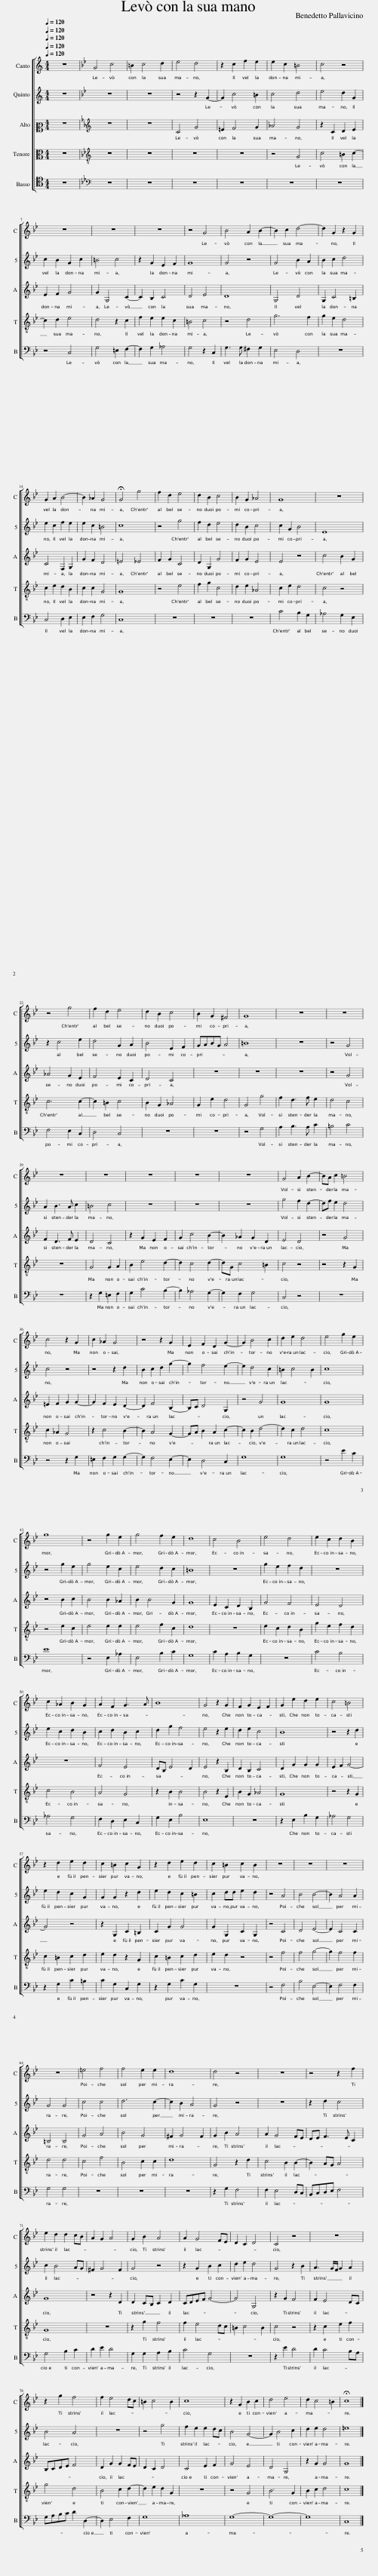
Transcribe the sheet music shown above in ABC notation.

X:1
%%score [ 1 2 3 4 5 ]
L:1/8
Q:1/4=120
M:4/4
I:linebreak $
K:C
V:1 treble
V:2 treble
V:3 alto2
V:4 alto
V:5 tenor
V:1
 z8 |[K:Bb] G4 c4 | =B2 c4 d2 | e4 d4 | z2 c2 f2 e2 | %5
 e2 c2 =B4 | c4 z4 |$ z8 | z8 | z8 | %10
 z4 G4 | B4 A2 B2- | B2 c2 d4- | d2 G2 z2 G2 |$ G2 A2 B4- | %15
 B2 _A2 G4 | !fermata!G4 g4 | f2 d2 e4 | d2 B2 c4 | B2 G2 _A4 | %20
 G8 | z8 |$ z4 g4 | f2 d2 e4 | d2 B2 c4 | %25
 B2 G2 ^F4 | G8 | z8 | z8 |$ z8 | %30
 z8 | z8 | z8 | z8 | G4 A2 B2- | %35
 BA c2 =B4 |$ c4 z2 G2 | c2 _A2 G4 | z4 z2 G2 | E2 F2 D2 G2- | %40
 G2 B4 c2 | d2 e2 d4 | e4 g2 e2 |$ g8 | z4 g2 e2 | %45
 g4 f2 e2 | d8 | c4 B4 | e4 d4 | e2 c2 d2 B2 |$ %50
 c2 _A2 B2 G2 | A2 F2 G3 A | B8 | G4 z2 G2 | F2 G2 E2 F2 | %55
 G2 e2 d2 e2 | c4 =B4 |$ z2 d2 e2 d2 | c2 =B2 c2 G2 | z2 d2 e2 d2 | %60
 c2 =B2 c2 B2 | z8 | z8 | z8 |$ z8 | %65
 =e4 f4 | f4 e2 e2 | d8 | d4 z4 | z8 | %70
 z4 z2 f2 |$ e2 d2 d2 cB | A2 G2 A4 | G2 B2 A4 | A2 G4 FE | %75
 D2 C2 D4 | C4 z4 | z8 |$ z2 g2 f4 | f2 e4 dc | %80
 =B2 c4 B2 | c8 | z2 G2 B2 c2 | d4 e4 | d2 c4 =B2 | %85
 !fermata!c8 |] %86
V:2
 z8 |[K:Bb] z8 | z8 | z4 z2 G2- | G2 c4 =B2 | %5
 c4 d4 | e4 d2 G2 |$ c2 B2 G2 c2 | =B4 c4 | z2 G2 E2 F2 | %10
 G8 | G4 z4 | G4 B2 A2 | B2 c2 d4 |$ e2 c2 f2 e2 | %15
 e2 c2 =B4 | c8 | z4 g4 | f2 d2 e4 | d2 B2 c4 | %20
 c2 G2 B4 | E8 |$ z2 c4 e2 | d4 G2 A2 | B4 E2 F2 | %25
 GABG A4 | =B8 | z8 | z4 G4 |$ A2 B3 A c2 | %30
 =B4 c4 | z8 | z8 | z8 | g4 f2 d2- | %35
 df e2 d4 |$ c4 z4 | z4 z2 d2 | B2 c2 d2 g2- | g2 f4 e2- | %40
 e2 d4 c2 | =B2 c4 B2 | c8 |$ z4 g2 e2 | g4 e2 c2 | %45
 e4 d2 c2 | =B8 | z8 | g2 e2 f2 d2 | z8 |$ %50
 e2 c2 d2 B2 | c2 d2 B2 c2 | d2 g2 f4 | e4 z2 e2 | d2 e2 c4 | %55
 B8 | z4 z2 d2 |$ e2 d2 c2 G2 | G2 G2 z2 d2 | e2 d2 c2 =B2 | %60
 c2 dd e2 d2 | z4 A4 | B4 B4- | B2 A4 A2 |$ G4 G4 | %65
 c4 c4 | d6 c2- | c2 B2 A4 | G4 z4 | z8 | %70
 z2 d2 c4 |$ c2 B4 AG | ^F2 G4 F2 | G4 z4 | z2 G2 B2 c2 | %75
 d2 e2 d4 | G4 z2 B2 | A3 G/F/ G2 A2 |$ B4 A4 | z8 | %80
 z4 g4 | f2 e2 e2 dc | B4 G4- | G2 B4 c2 | d2 e2 d4 | %85
 =e8 |] %86
V:3
 z8 |[K:Bb][K:treble] z8 | z8 | C4 G4 | =E2 F4 G2 | %5
 _A4 G4 | z2 C2 D2 E2 |$ E2 F2 G4 | G2 G,4 C2- | C2 B,2 C4 | %10
 D4 E4 | D8 | G,4 D4 | G,2 C4 =B,2 |$ C4 F,2 G,2 | %15
 G2 F2 D4 | =E4 _E4 | F2 G2 C4 | D2 G,2 G4 | F2 G2 E4 | %20
 E4 z4 | c4 B2 G2 |$ _A4 G2 E2 | F4 E2 C2 | D4 C4 | %25
 z8 | z8 | z8 | z4 G4 |$ F2 D3 F E2 | %30
 D4 C4 | z2 G2 E2 F2 | G2 c4 B2- | B2 _A2 G2 D2 | E4 D4 | %35
 z4 G4 |$ =E2 F2 G2 G2- | G2 F2 E2 D2- | D2 F4 B,2- | B,C D4 G,2 | %40
 z4 G4 | G8 | G8 |$ z4 B2 c2 | B4 B2 _A2 | %45
 B2 B4 G2 | G8 | E2 C2 D2 B,2 | G4 F4 | E4 D4 |$ %50
 z8 | F4 E4 | DB, E4 D2 | E4 z2 B,2 | D2 B,2 C4 | %55
 D2 G2 G2 G2 | E2 F2 G4- |$ G4 z4 | z2 G,2 C2 =B,2 | C2 G2 G4 | %60
 G2 G,2 C2 G,2 | z4 C4 | D4 E4- | E2 C4 C2 |$ =B,4 B,4 | %65
 G4 A4 | B4 G4 | ^F2 G4 F2 | G2 B2 A4 | A2 G4 FE | %70
 DE F3 E C2 |$ G8 | z4 z2 D2 | D2 CB, C2 D2 | CDEF G4- | %75
 G4 G,4 | z2 G2 F4 | F2 E4 DC |$ B,CDE F4 | D2 G2 G2 FE | %80
 D2 C2 D4 | C4 E2 F2 | G4 E4 | D4 G,4 | z2 G2 G4 | %85
 G8 |] %86
V:4
 z8 |[K:Bb][K:treble-8] z8 | z8 | z8 | z8 | %5
 z4 G4 | c4 =B2 c2- |$ c2 d2 e4 | d4 z2 c2 | f2 e2 e2 c2 | %10
 =B4 c4 | z4 d4 | g6 f2 | g2 e2 d4 |$ c2 e2 d2 B2 | %15
 c2 c2 G4 | G8 | z4 e4 | f2 g2 c4 | d2 e2 _A4 | %20
 c2 e2 d4 | c4 z4 |$ c6 c2- | c2 =B2 c4 | B2 G2 _A4 | %25
 G2 e2 d4 | G4 g4 | f2 d3 f e2 | d4 c4 |$ z8 | %30
 G4 G2 A2 | B2 e4 d2- | d2 c4 d2- | dG c4 =B2 | c4 z4 | %35
 z4 z2 G2 |$ c2 _A2 G4 | z2 c4 B2- | B2 A4 G2- | GA B2 A2 c2- | %40
 c2 B2 d4- | d2 c2 d4 | c8 |$ z4 e2 c2 | e4 e2 e2 | %45
 e4 f2 c2 | d8 | z8 | e2 c2 d2 B2 | g2 e2 f2 d2 |$ %50
 c4 B4 | A4 G4 | z2 B2 B4 | B4 z2 E2 | B2 G2 _A4 | %55
 G8 | z4 z2 G2 |$ c2 =B2 c2 d2 | e2 d2 z2 G2 | c2 =B2 c2 d2 | %60
 e2 d2 z4 | z4 f4 | f4 g4- | g2 f4 f2 |$ d4 d4 | %65
 c4 f4 | B4 c2 c2 | d8 | G4 z2 d2 | c4 B2 B2- | %70
 B2 AG A4 |$ G8 | z8 | z2 g2 f4 | f2 e4 dc | %75
 =B2 c4 B2 | c4 z4 | z2 c2 e2 f2 |$ g4 d4 | B4 c2 d2- | %80
 d2 e2 d2 G2 | z8 | z4 G4 | B6 G2 | B2 c2 d4 | %85
 c8 |] %86
V:5
 z8 |[K:Bb][K:bass] z8 | z8 | z8 | z8 | %5
 z8 | z8 |$ z4 C,4 | G,4 =E,2 F,2- | F,2 G,2 _A,4 | %10
 G,4 z2 C,2 | G,3 G, ^F,2 G,2 | E,4 D,4 | z8 |$ C,4 D,2 E,2 | %15
 E,2 F,2 G,4 | C,8 | z8 | z8 | z8 | %20
 C4 B,2 G,2 | _A,4 G,2 E,2 |$ F,4 E,2 C,2 | D,4 C,4 | z8 | %25
 z8 | z4 G,4 | A,2 B,3 A, C2 | =B,4 C4 |$ z8 | %30
 z2 G,2 =E,2 F,2 | G,2 C4 B,2- | B,2 _A,4 G,2- | G,2 F,2 G,4 | C,4 z4 | %35
 z8 |$ z4 z2 G,2 | =E,2 F,2 G,2 G,2- | G,2 F,4 E,2- | E,2 D,4 C,2 | %40
 G,8 | G,8 | z4 E2 C2 |$ E8 | z4 E,2 _A,2 | %45
 E,4 B,2 C2 | G,8 | C2 A,2 B,2 G,2 | z8 | C4 B,4 |$ %50
 _A,4 G,4 | F,2 D,2 E,2 C,2 | G,2 E,2 B,4 | E,8 | z8 | %55
 z2 E,2 B,2 G,2 | _A,4 G,4 |$ z2 G,2 C2 =B,2 | C2 G,2 C,2 G,2 | z2 G,2 C2 G,2 | %60
 z8 | z4 F,4 | B,4 E,4- | E,2 F,4 F,2 |$ G,4 G,4 | %65
 z8 | z8 | z8 | z2 G,2 F,4 | F,2 E,4 D,C, | %70
 B,,C,D,E, F,4 |$ G,4 B,2 C2 | D2 E2 D4 | G,2 G,2 A,2 B,2 | C4 G,4 | %75
 z8 | z2 E2 D4 | D2 C4 B,A, |$ G,A,B,C D2 D,2- | D,2 E,4 F,2 | %80
 G,8 | _A,8 | G,8- | G,8- | G,8 | %85
 C,8 |] %86
